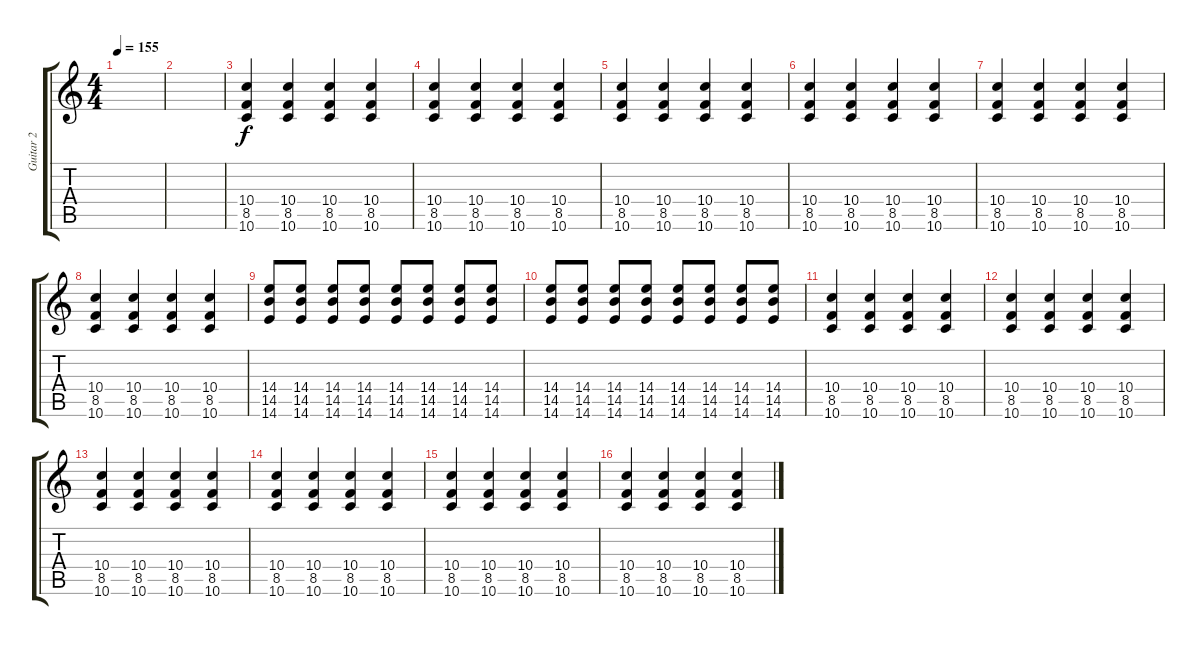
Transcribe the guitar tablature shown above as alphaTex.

\track ("Guitar 2" "Guitar 2") {instrument distortionguitar}
\staff {score tabs}
\tuning (E4 B3 G3 D3 A2 D2) {hide}
\ts (4 4)
\tempo 155
\clef g2
\ks c
|
|
(10.4 8.5 10.6).4{volume 13} (10.4 8.5 10.6).4 (10.4 8.5 10.6).4 (10.4 8.5 10.6).4 |
(10.4 8.5 10.6).4 (10.4 8.5 10.6).4 (10.4 8.5 10.6).4 (10.4 8.5 10.6).4 |
(10.4 8.5 10.6).4 (10.4 8.5 10.6).4 (10.4 8.5 10.6).4 (10.4 8.5 10.6).4 |
(10.4 8.5 10.6).4 (10.4 8.5 10.6).4 (10.4 8.5 10.6).4 (10.4 8.5 10.6).4 |
(10.4 8.5 10.6).4{volume 13} (10.4 8.5 10.6).4 (10.4 8.5 10.6).4 (10.4 8.5 10.6).4 |
(10.4 8.5 10.6).4 (10.4 8.5 10.6).4 (10.4 8.5 10.6).4 (10.4 8.5 10.6).4 |
(14.4 14.5 14.6).8 (14.4 14.5 14.6).8 (14.4 14.5 14.6).8 (14.4 14.5 14.6).8 (14.4 14.5 14.6).8 (14.4 14.5 14.6).8 (14.4 14.5 14.6).8 (14.4 14.5 14.6).8 |
(14.4 14.5 14.6).8 (14.4 14.5 14.6).8 (14.4 14.5 14.6).8 (14.4 14.5 14.6).8 (14.4 14.5 14.6).8 (14.4 14.5 14.6).8 (14.4 14.5 14.6).8 (14.4 14.5 14.6).8 |
(10.4 8.5 10.6).4{volume 13} (10.4 8.5 10.6).4 (10.4 8.5 10.6).4 (10.4 8.5 10.6).4 |
(10.4 8.5 10.6).4 (10.4 8.5 10.6).4 (10.4 8.5 10.6).4 (10.4 8.5 10.6).4 |
(10.4 8.5 10.6).4 (10.4 8.5 10.6).4 (10.4 8.5 10.6).4 (10.4 8.5 10.6).4 |
(10.4 8.5 10.6).4 (10.4 8.5 10.6).4 (10.4 8.5 10.6).4 (10.4 8.5 10.6).4 |
(10.4 8.5 10.6).4{volume 13} (10.4 8.5 10.6).4 (10.4 8.5 10.6).4 (10.4 8.5 10.6).4 |
(10.4 8.5 10.6).4 (10.4 8.5 10.6).4 (10.4 8.5 10.6).4 (10.4 8.5 10.6).4
